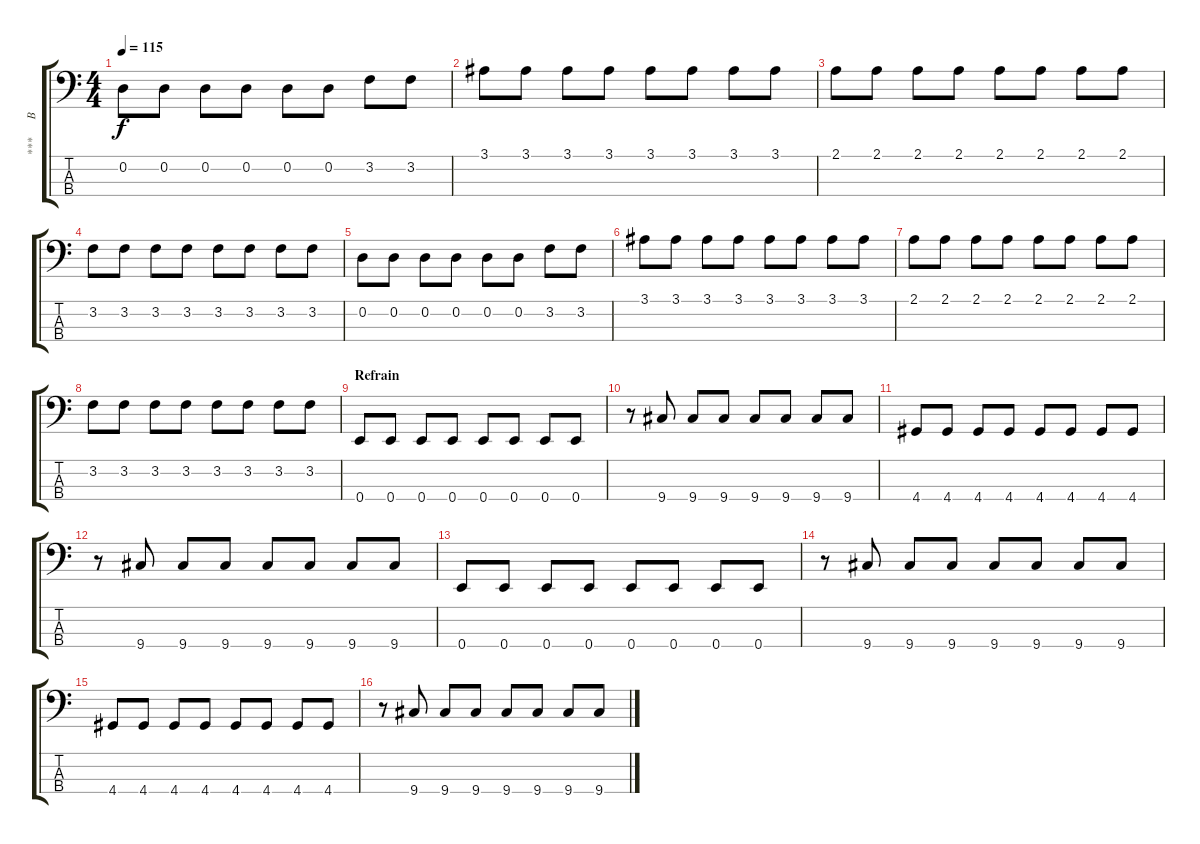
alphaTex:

\track ("***      Basse     ***" "***      B") {instrument electricbassfinger}
\staff {score tabs}
\tuning (G2 D2 A1 E1) {hide}
\ts (4 4)
\tempo 115
\clef f4
\ks c
0.2.8{dy f} 0.2.8 0.2.8 0.2.8 0.2.8 0.2.8 3.2.8 3.2.8 |
3.1.8 3.1.8 3.1.8 3.1.8 3.1.8 3.1.8 3.1.8 3.1.8 |
2.1.8 2.1.8 2.1.8 2.1.8 2.1.8 2.1.8 2.1.8 2.1.8 |
3.2.8 3.2.8 3.2.8 3.2.8 3.2.8 3.2.8 3.2.8 3.2.8 |
0.2.8 0.2.8 0.2.8 0.2.8 0.2.8 0.2.8 3.2.8 3.2.8 |
3.1.8 3.1.8 3.1.8 3.1.8 3.1.8 3.1.8 3.1.8 3.1.8 |
2.1.8 2.1.8 2.1.8 2.1.8 2.1.8 2.1.8 2.1.8 2.1.8 |
3.2.8 3.2.8 3.2.8 3.2.8 3.2.8 3.2.8 3.2.8 3.2.8 |
\section ("" "Refrain")
0.4.8 0.4.8 0.4.8 0.4.8 0.4.8 0.4.8 0.4.8 0.4.8 |
r.8 9.4.8 9.4.8 9.4.8 9.4.8 9.4.8 9.4.8 9.4.8 |
4.4.8 4.4.8 4.4.8 4.4.8 4.4.8 4.4.8 4.4.8 4.4.8 |
r.8 9.4.8 9.4.8 9.4.8 9.4.8 9.4.8 9.4.8 9.4.8 |
0.4.8 0.4.8 0.4.8 0.4.8 0.4.8 0.4.8 0.4.8 0.4.8 |
r.8 9.4.8 9.4.8 9.4.8 9.4.8 9.4.8 9.4.8 9.4.8 |
4.4.8 4.4.8 4.4.8 4.4.8 4.4.8 4.4.8 4.4.8 4.4.8 |
r.8 9.4.8 9.4.8 9.4.8 9.4.8 9.4.8 9.4.8 9.4.8
